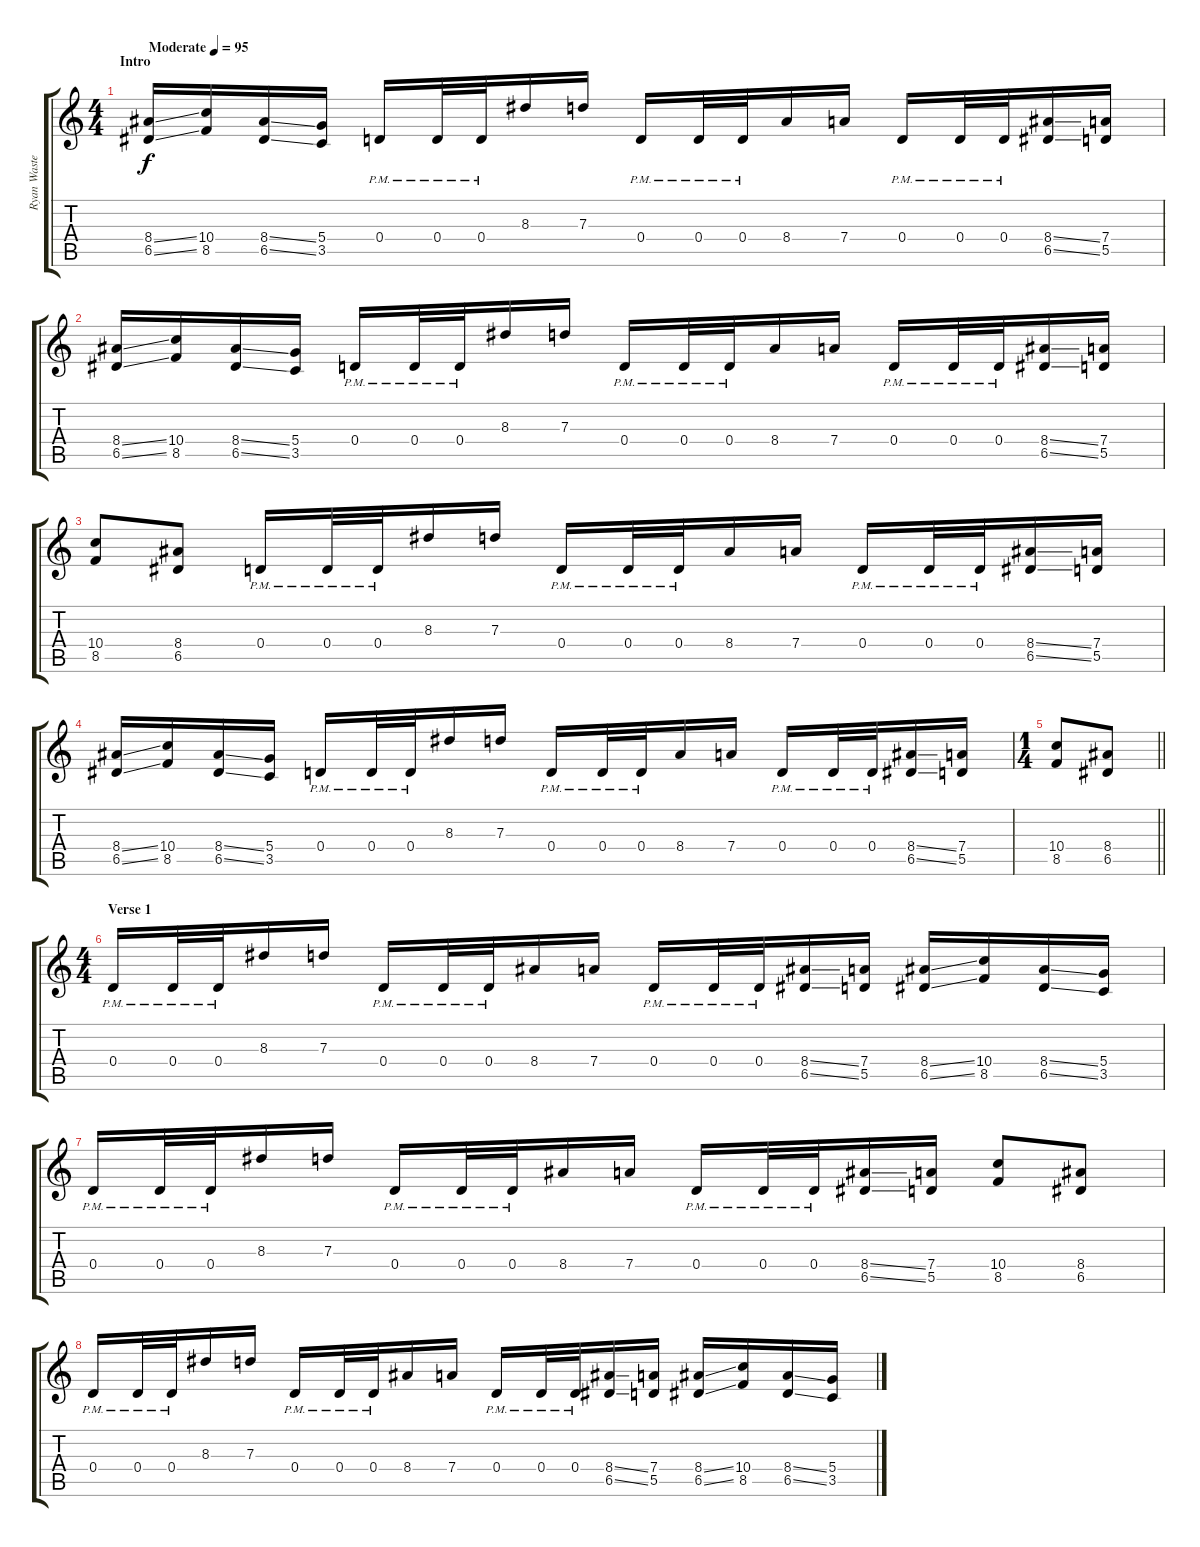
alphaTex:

\track ("Ryan Waste" "Ryan Waste") {instrument distortionguitar}
\staff {score tabs}
\tuning (E4 B3 G3 D3 A2 E2) {hide}
\ts (4 4)
\section ("" "Intro")
\tempo (95 "Moderate")
\clef g2
\ks c
(8.4{ss} 6.5{ss}).16{dy f instrument distortionguitar} (10.4 8.5).16 (8.4{ss} 6.5{ss}).16 (5.4 3.5).16 0.4{pm}.16 0.4{pm}.32 0.4{pm}.32 8.3.16 7.3.16 0.4{pm}.16 0.4{pm}.32 0.4{pm}.32 8.4.16 7.4.16 0.4{pm}.16 0.4{pm}.32 0.4{pm}.32 (8.4{ss} 6.5{ss}).16 (7.4 5.5).16 |
(8.4{ss} 6.5{ss}).16 (10.4 8.5).16 (8.4{ss} 6.5{ss}).16 (5.4 3.5).16 0.4{pm}.16 0.4{pm}.32 0.4{pm}.32 8.3.16 7.3.16 0.4{pm}.16 0.4{pm}.32 0.4{pm}.32 8.4.16 7.4.16 0.4{pm}.16 0.4{pm}.32 0.4{pm}.32 (8.4{ss} 6.5{ss}).16 (7.4 5.5).16 |
(10.4 8.5).8 (8.4 6.5).8 0.4{pm}.16 0.4{pm}.32 0.4{pm}.32 8.3.16 7.3.16 0.4{pm}.16 0.4{pm}.32 0.4{pm}.32 8.4.16 7.4.16 0.4{pm}.16 0.4{pm}.32 0.4{pm}.32 (8.4{ss} 6.5{ss}).16 (7.4 5.5).16 |
(8.4{ss} 6.5{ss}).16 (10.4 8.5).16 (8.4{ss} 6.5{ss}).16 (5.4 3.5).16 0.4{pm}.16 0.4{pm}.32 0.4{pm}.32 8.3.16 7.3.16 0.4{pm}.16 0.4{pm}.32 0.4{pm}.32 8.4.16 7.4.16 0.4{pm}.16 0.4{pm}.32 0.4{pm}.32 (8.4{ss} 6.5{ss}).16 (7.4 5.5).16 |
\ts (1 4)
\barLineRight lightlight
(10.4 8.5).8 (8.4 6.5).8 |
\ts (4 4)
\section ("" "Verse 1")
0.4{pm}.16 0.4{pm}.32 0.4{pm}.32 8.3.16 7.3.16 0.4{pm}.16 0.4{pm}.32 0.4{pm}.32 8.4.16 7.4.16 0.4{pm}.16 0.4{pm}.32 0.4{pm}.32 (8.4{ss} 6.5{ss}).16 (7.4 5.5).16 (8.4{ss} 6.5{ss}).16 (10.4 8.5).16 (8.4{ss} 6.5{ss}).16 (5.4 3.5).16 |
0.4{pm}.16 0.4{pm}.32 0.4{pm}.32 8.3.16 7.3.16 0.4{pm}.16 0.4{pm}.32 0.4{pm}.32 8.4.16 7.4.16 0.4{pm}.16 0.4{pm}.32 0.4{pm}.32 (8.4{ss} 6.5{ss}).16 (7.4 5.5).16 (10.4 8.5).8 (8.4 6.5).8 |
0.4{pm}.16 0.4{pm}.32 0.4{pm}.32 8.3.16 7.3.16 0.4{pm}.16 0.4{pm}.32 0.4{pm}.32 8.4.16 7.4.16 0.4{pm}.16 0.4{pm}.32 0.4{pm}.32 (8.4{ss} 6.5{ss}).16 (7.4 5.5).16 (8.4{ss} 6.5{ss}).16 (10.4 8.5).16 (8.4{ss} 6.5{ss}).16 (5.4 3.5).16
